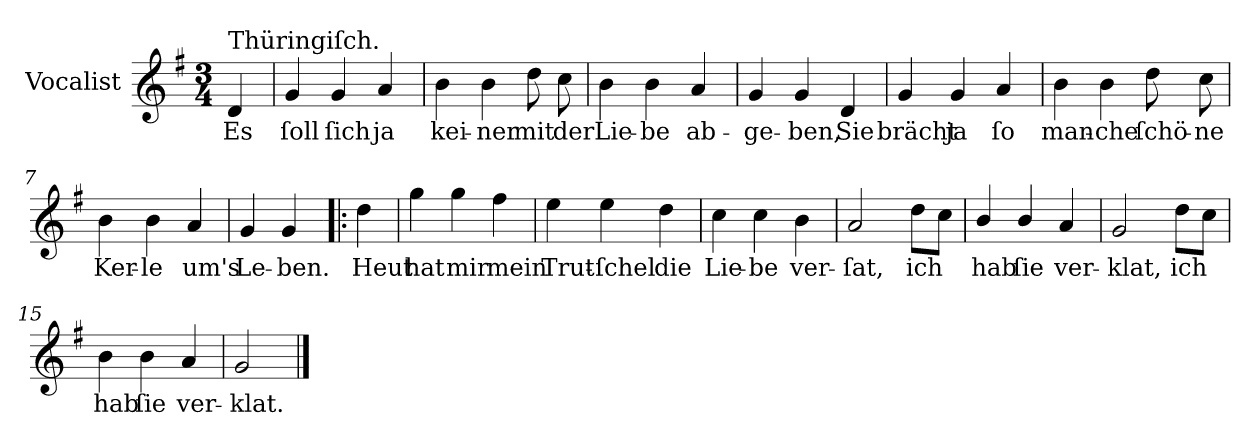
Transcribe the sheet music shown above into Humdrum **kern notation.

**kern	**text
*part1	*part1
*staff1	*staff1
*I"Vocalist	*
*k[f#]	*
*G:	*
*M3/4	*
=	=
!LO:TX:a:t=Thüringiſch.	!
4d	Es
=1	=1
4g	ſoll
4g	ſich
4a	ja
=2	=2
4b	kei-
4b	-ner
8dd	mit
8cc	der
=3	=3
4b	Lie-
4b	-be
4a	ab-
=4	=4
4g	-ge-
4g	-ben,
4d	Sie
=5	=5
4g	brächt
4g	ja
4a	ſo
=6	=6
4b	man-
4b	-che
8dd	ſchö-
8cc	-ne
=7	=7
4b	Ker-
4b	-le
4a	um's
=8	=8
4g	Le-
4g	-ben.
=!|:	=!|:
4dd	Heut
=9	=9
4gg	hat
4gg	mir
4ff#	mein
=10	=10
4ee	Trut-
4ee	-ſchel
4dd	die
=11	=11
4cc	Lie-
4cc	-be
4b	ver-
=12	=12
2a	-ſat,
8ddL	ich
8ccJ	.
=13	=13
4b/	hab
4b/	ſie
4a	ver-
=14	=14
2g	-klat,
8ddL	ich
8ccJ	.
=15	=15
4b	hab
4b	ſie
4a	ver-
=16	=16
2g	-klat.
==	==
*-	*-
